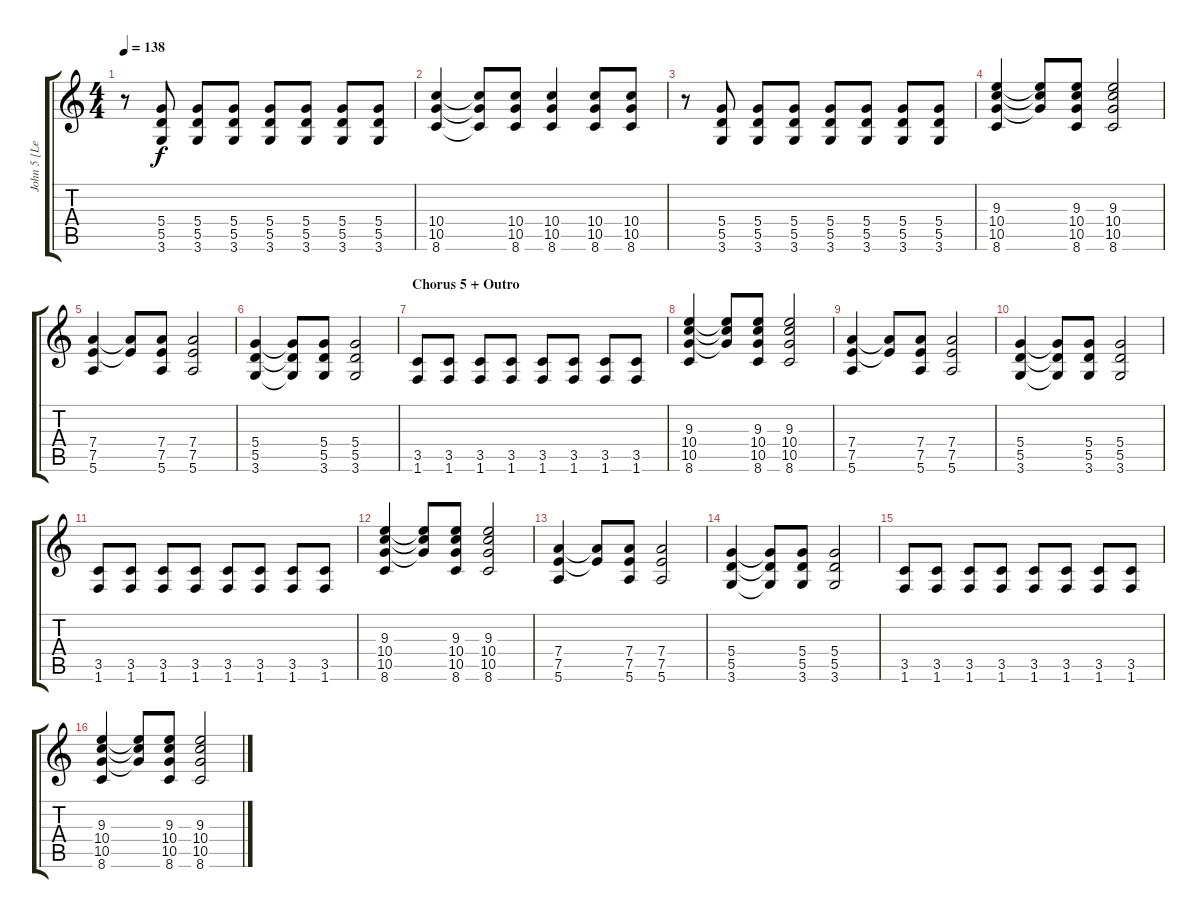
\track ("John 5 [Lead Guitar]" "John 5 [Le") {instrument overdrivenguitar}
\staff {score tabs}
\tuning (E4 B3 G3 D3 A2 E2) {hide}
\ts (4 4)
\tempo 138
\clef g2
\ks c
r.8{dy f} (5.4 5.5 3.6).8 (5.4 5.5 3.6).8 (5.4 5.5 3.6).8 (5.4 5.5 3.6).8 (5.4 5.5 3.6).8 (5.4 5.5 3.6).8 (5.4 5.5 3.6).8 |
(10.4 10.5 8.6).4 (10.4{t} 10.5{t} 8.6{t}).8 (10.4 10.5 8.6).8 (10.4 10.5 8.6).4 (10.4 10.5 8.6).8 (10.4 10.5 8.6).8 |
r.8 (5.4 5.5 3.6).8 (5.4 5.5 3.6).8 (5.4 5.5 3.6).8 (5.4 5.5 3.6).8 (5.4 5.5 3.6).8 (5.4 5.5 3.6).8 (5.4 5.5 3.6).8 |
(9.3 10.4 10.5 8.6).4 (9.3{t} 10.4{t} 10.5{t}).8 (9.3 10.4 10.5 8.6).8 (9.3 10.4 10.5 8.6).2 |
(7.4 7.5 5.6).4 (7.4{t} 7.5{t}).8 (7.4 7.5 5.6).8 (7.4 7.5 5.6).2 |
(5.4 5.5 3.6).4 (5.4{t} 5.5{t} 3.6{t}).8 (5.4 5.5 3.6).8 (5.4 5.5 3.6).2 |
\section ("" "Chorus 5 + Outro")
(3.5 1.6).8 (3.5 1.6).8 (3.5 1.6).8 (3.5 1.6).8 (3.5 1.6).8 (3.5 1.6).8 (3.5 1.6).8 (3.5 1.6).8 |
(9.3 10.4 10.5 8.6).4 (9.3{t} 10.4{t} 10.5{t}).8 (9.3 10.4 10.5 8.6).8 (9.3 10.4 10.5 8.6).2 |
(7.4 7.5 5.6).4 (7.4{t} 7.5{t}).8 (7.4 7.5 5.6).8 (7.4 7.5 5.6).2 |
(5.4 5.5 3.6).4 (5.4{t} 5.5{t} 3.6{t}).8 (5.4 5.5 3.6).8 (5.4 5.5 3.6).2 |
(3.5 1.6).8 (3.5 1.6).8 (3.5 1.6).8 (3.5 1.6).8 (3.5 1.6).8 (3.5 1.6).8 (3.5 1.6).8 (3.5 1.6).8 |
(9.3 10.4 10.5 8.6).4 (9.3{t} 10.4{t} 10.5{t}).8 (9.3 10.4 10.5 8.6).8 (9.3 10.4 10.5 8.6).2 |
(7.4 7.5 5.6).4 (7.4{t} 7.5{t}).8 (7.4 7.5 5.6).8 (7.4 7.5 5.6).2 |
(5.4 5.5 3.6).4 (5.4{t} 5.5{t} 3.6{t}).8 (5.4 5.5 3.6).8 (5.4 5.5 3.6).2 |
(3.5 1.6).8 (3.5 1.6).8 (3.5 1.6).8 (3.5 1.6).8 (3.5 1.6).8 (3.5 1.6).8 (3.5 1.6).8 (3.5 1.6).8 |
(9.3 10.4 10.5 8.6).4 (9.3{t} 10.4{t} 10.5{t}).8 (9.3 10.4 10.5 8.6).8 (9.3 10.4 10.5 8.6).2
